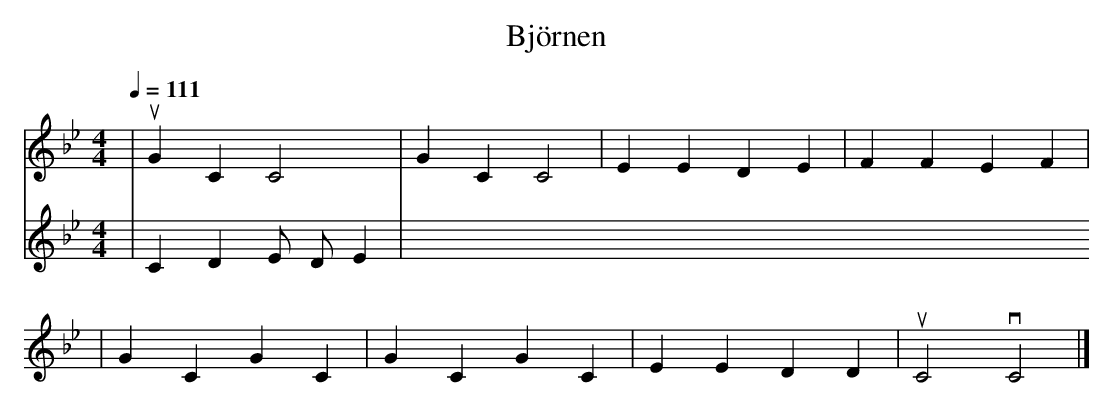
X:1
T: Björnen
M: 4/4
L: 1/4
Q: 111
K: Bb
[V:1] | uGC C2 | GC C2 | EE DE | FF EF |
[V:2] | C D E/2 D/2 E
[V:1] | GC GC | GC GC | EE DD | uC2 vC2 |]
[V:2] |
